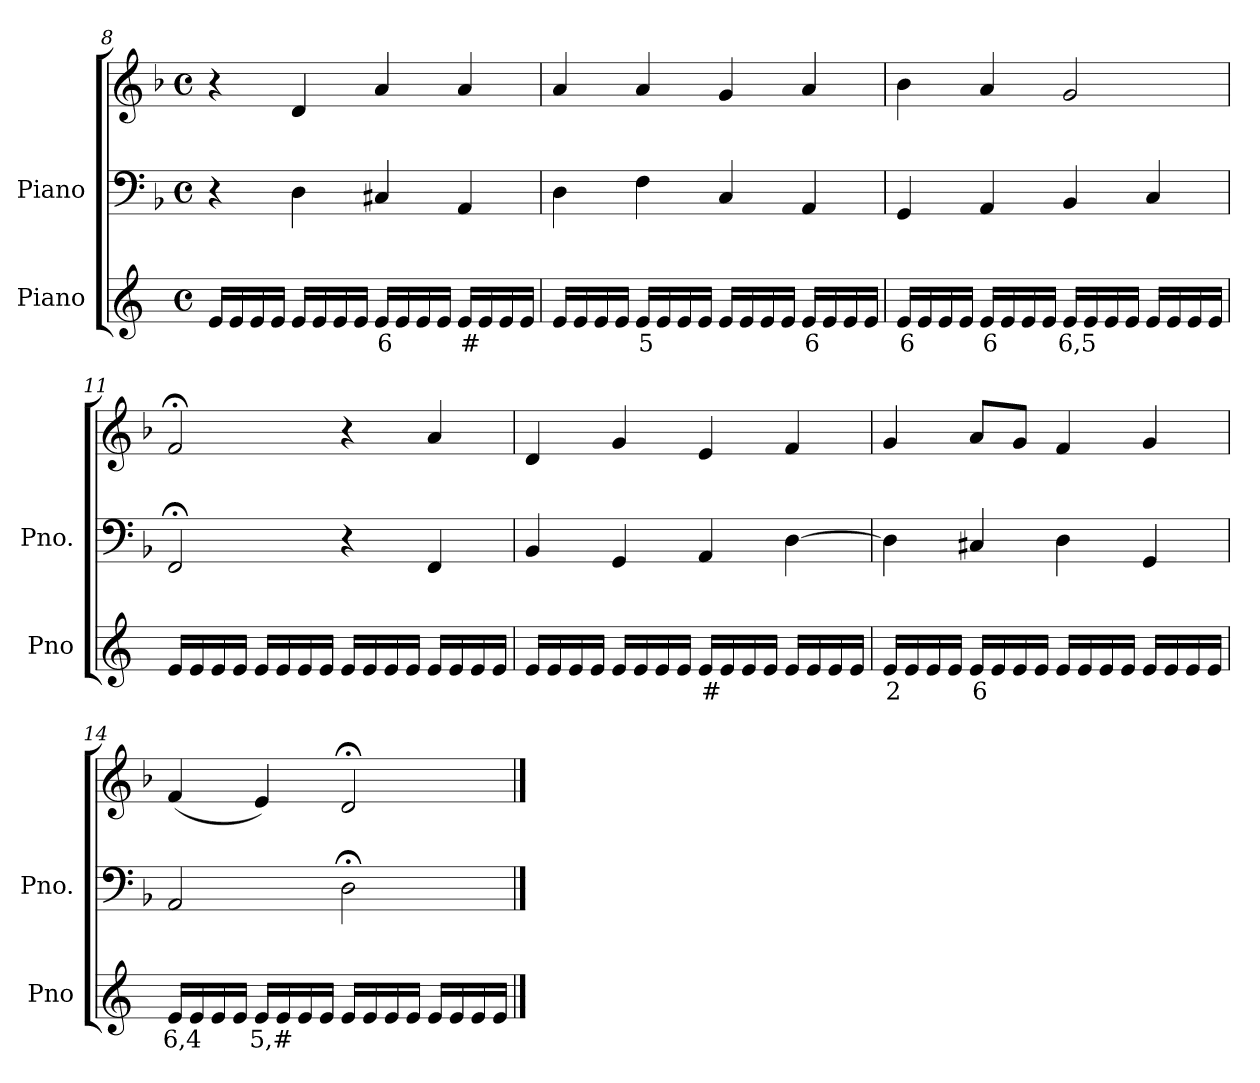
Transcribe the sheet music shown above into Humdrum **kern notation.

**kern	**text	**kern	**kern
*part2	*part2	*part1	*part1
*staff3	*staff3	*staff2	*staff1
*I"Piano	*	*I"Piano	*
*I'Pno	*	*I'Pno.	*
*clefG2	*	*clefF4	*clefG2
*k[]	*	*k[b-]	*k[b-]
*M4/4	*	*M4/4	*M4/4
*met(c)	*	*met(c)	*met(c)
=8	=8	=8	=8
16e/LL	.	4r	4r
16e/	.	.	.
16e/	.	.	.
16e/JJ	.	.	.
16e/LL	.	4D\	4d/
16e/	.	.	.
16e/	.	.	.
16e/JJ	.	.	.
!	!LO:LY:b	!	!
16e/LL	6	4C#X/	4a/
16e/	.	.	.
16e/	.	.	.
16e/JJ	.	.	.
!	!LO:LY:b	!	!
16e/LL	#	4AA/	4a/
16e/	.	.	.
16e/	.	.	.
16e/JJ	.	.	.
=9	=9	=9	=9
16e/LL	.	4D\	4a/
16e/	.	.	.
16e/	.	.	.
16e/JJ	.	.	.
!	!LO:LY:b	!	!
16e/LL	5	4F\	4a/
16e/	.	.	.
16e/	.	.	.
16e/JJ	.	.	.
16e/LL	.	4C/	4g/
16e/	.	.	.
16e/	.	.	.
16e/JJ	.	.	.
!	!LO:LY:b	!	!
16e/LL	6	4AA/	4a/
16e/	.	.	.
16e/	.	.	.
16e/JJ	.	.	.
=10	=10	=10	=10
!	!LO:LY:b	!	!
16e/LL	6	4GG/	4b-\
16e/	.	.	.
16e/	.	.	.
16e/JJ	.	.	.
!	!LO:LY:b	!	!
16e/LL	6	4AA/	4a/
16e/	.	.	.
16e/	.	.	.
16e/JJ	.	.	.
!	!LO:LY:b	!	!
16e/LL	6,5	4BB-/	2g/
16e/	.	.	.
16e/	.	.	.
16e/JJ	.	.	.
16e/LL	.	4C/	.
16e/	.	.	.
16e/	.	.	.
16e/JJ	.	.	.
=11	=11	=11	=11
16e/LL	.	2FF;</	2f;</
16e/	.	.	.
16e/	.	.	.
16e/JJ	.	.	.
16e/LL	.	.	.
16e/	.	.	.
16e/	.	.	.
16e/JJ	.	.	.
16e/LL	.	4r	4r
16e/	.	.	.
16e/	.	.	.
16e/JJ	.	.	.
16e/LL	.	4FF/	4a/
16e/	.	.	.
16e/	.	.	.
16e/JJ	.	.	.
=12	=12	=12	=12
16e/LL	.	4BB-/	4d/
16e/	.	.	.
16e/	.	.	.
16e/JJ	.	.	.
16e/LL	.	4GG/	4g/
16e/	.	.	.
16e/	.	.	.
16e/JJ	.	.	.
!	!LO:LY:b	!	!
16e/LL	#	4AA/	4e/
16e/	.	.	.
16e/	.	.	.
16e/JJ	.	.	.
16e/LL	.	[4D\	4f/
16e/	.	.	.
16e/	.	.	.
16e/JJ	.	.	.
=13	=13	=13	=13
!	!LO:LY:b	!	!
16e/LL	2	4D\]	4g/
16e/	.	.	.
16e/	.	.	.
16e/JJ	.	.	.
!	!LO:LY:b	!	!
16e/LL	6	4C#X/	8a/L
16e/	.	.	.
16e/	.	.	8g/J
16e/JJ	.	.	.
16e/LL	.	4D\	4f/
16e/	.	.	.
16e/	.	.	.
16e/JJ	.	.	.
16e/LL	.	4GG/	4g/
16e/	.	.	.
16e/	.	.	.
16e/JJ	.	.	.
=14	=14	=14	=14
!	!LO:LY:b	!	!
16e/LL	6,4	2AA/	(<4f/
16e/	.	.	.
16e/	.	.	.
16e/JJ	.	.	.
!	!LO:LY:b	!	!
16e/LL	5,#	.	4e/)
16e/	.	.	.
16e/	.	.	.
16e/JJ	.	.	.
16e/LL	.	2D;<\	2d;</
16e/	.	.	.
16e/	.	.	.
16e/JJ	.	.	.
16e/LL	.	.	.
16e/	.	.	.
16e/	.	.	.
16e/JJ	.	.	.
==	==	==	==
*-	*-	*-	*-
